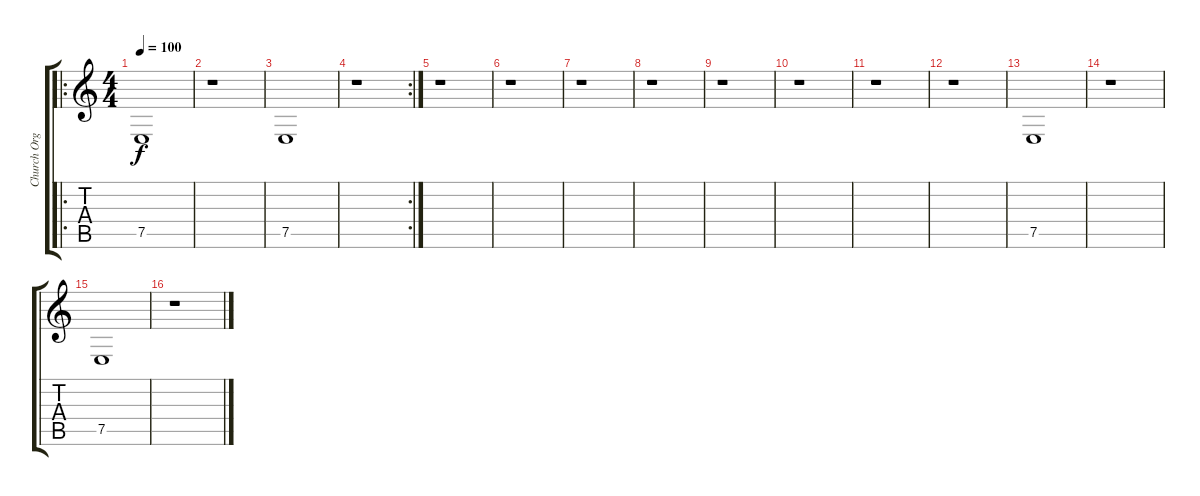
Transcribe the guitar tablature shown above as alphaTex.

\track ("Church Organ 2" "Church Org") {instrument churchorgan}
\staff {score tabs}
\tuning (E4 B3 G3 D3 A2 E2) {hide}
\ro
\ts (4 4)
\tempo 100
\clef g2
\ks c
7.5.1{dy f} |
r.1 |
7.5.1 |
\rc 2
r.1 |
r.1 |
r.1 |
r.1 |
r.1 |
r.1 |
r.1 |
r.1 |
r.1 |
7.5.1 |
r.1 |
7.5.1 |
r.1
